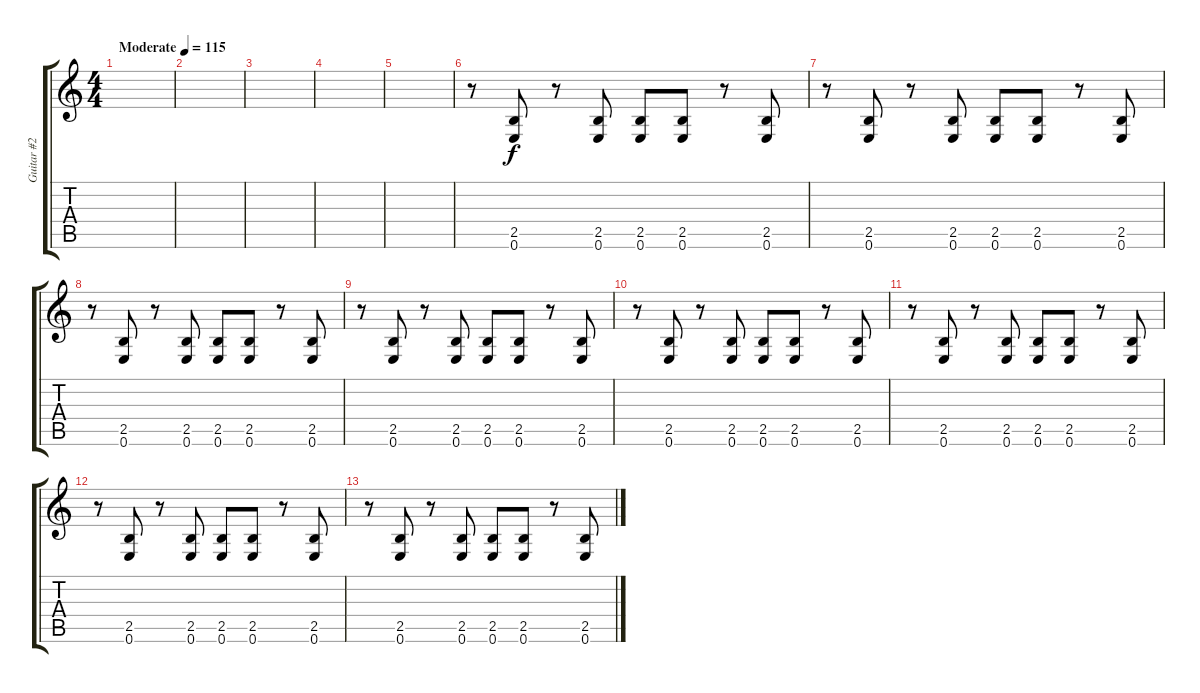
\track ("Guitar #2" "Guitar #2") {instrument overdrivenguitar}
\staff {score tabs}
\tuning (E4 B3 G3 D3 A2 E2) {hide}
\ts (4 4)
\tempo (115 "Moderate")
\clef g2
\ks c
|
|
|
|
|
r.8 (2.5 0.6).8 r.8 (2.5 0.6).8 (2.5 0.6).8 (2.5 0.6).8 r.8 (2.5 0.6).8 |
r.8 (2.5 0.6).8 r.8 (2.5 0.6).8 (2.5 0.6).8 (2.5 0.6).8 r.8 (2.5 0.6).8 |
r.8 (2.5 0.6).8 r.8 (2.5 0.6).8 (2.5 0.6).8 (2.5 0.6).8 r.8 (2.5 0.6).8 |
r.8 (2.5 0.6).8 r.8 (2.5 0.6).8 (2.5 0.6).8 (2.5 0.6).8 r.8 (2.5 0.6).8 |
r.8 (2.5 0.6).8 r.8 (2.5 0.6).8 (2.5 0.6).8 (2.5 0.6).8 r.8 (2.5 0.6).8 |
r.8 (2.5 0.6).8 r.8 (2.5 0.6).8 (2.5 0.6).8 (2.5 0.6).8 r.8 (2.5 0.6).8 |
r.8 (2.5 0.6).8 r.8 (2.5 0.6).8 (2.5 0.6).8 (2.5 0.6).8 r.8 (2.5 0.6).8 |
r.8 (2.5 0.6).8 r.8 (2.5 0.6).8 (2.5 0.6).8 (2.5 0.6).8 r.8 (2.5 0.6).8
